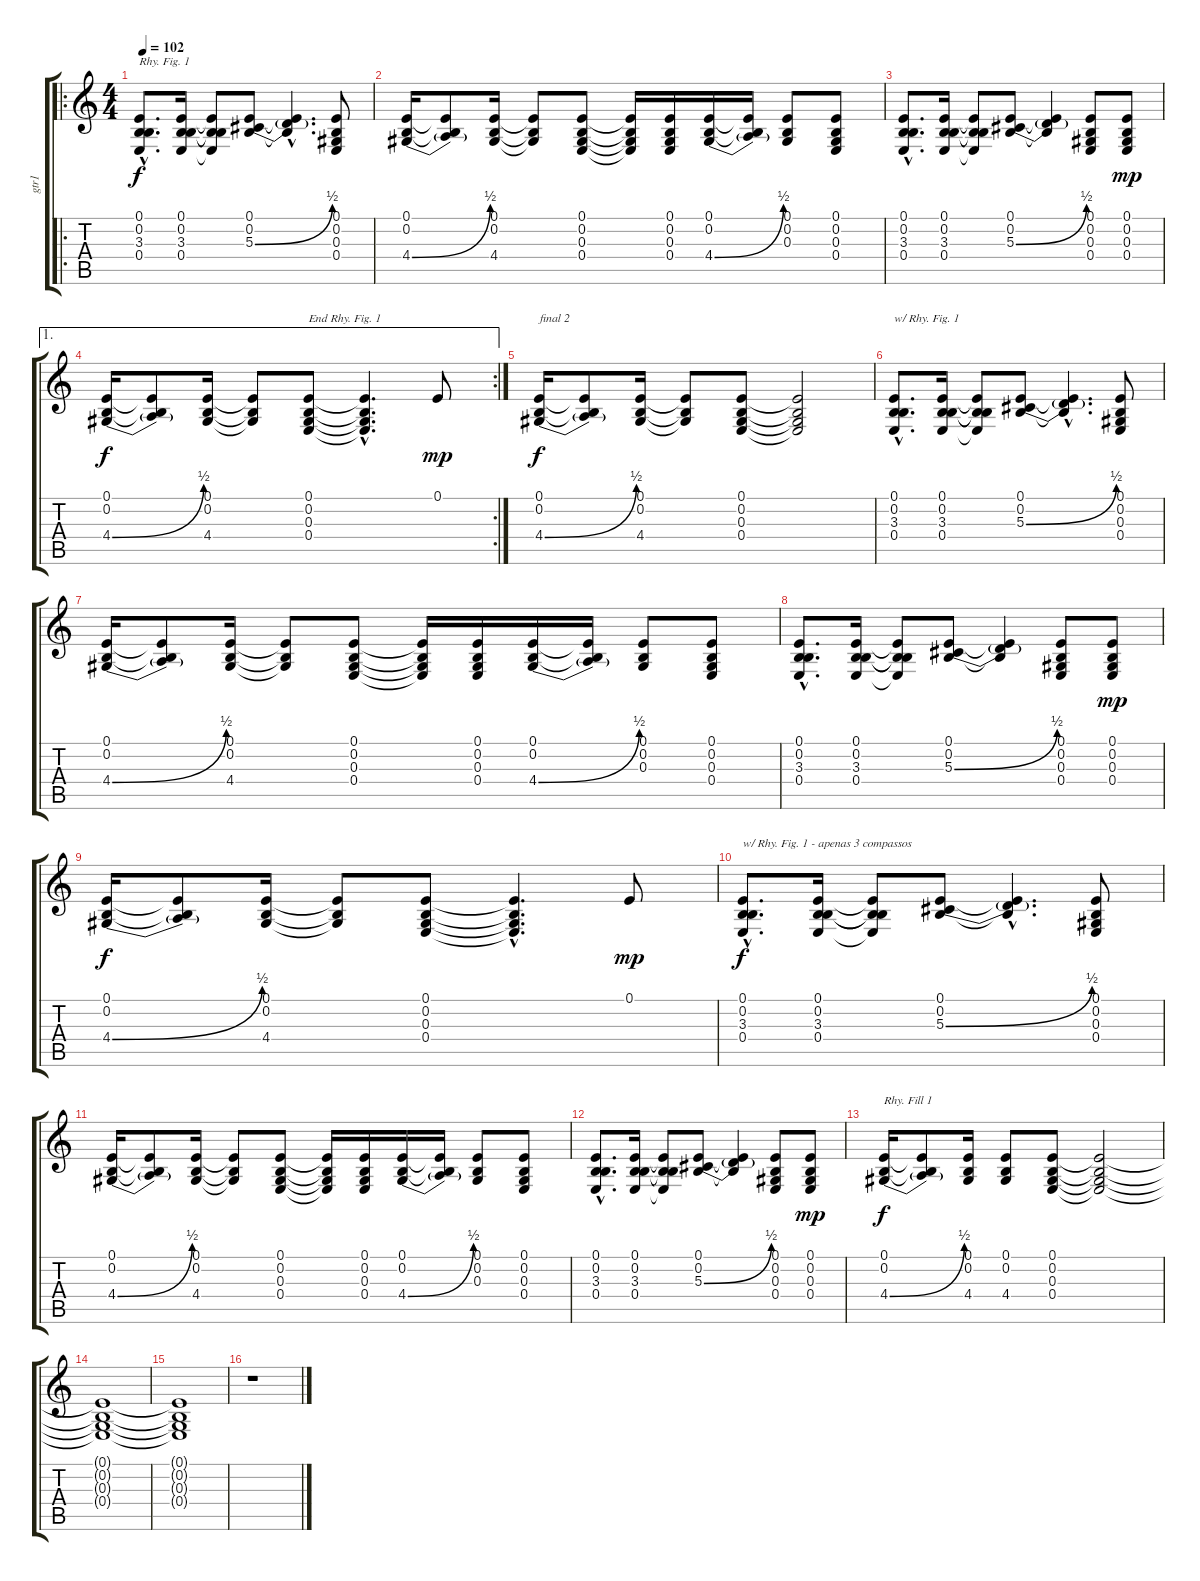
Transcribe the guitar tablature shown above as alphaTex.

\track ("gtr1" "gtr1") {instrument sitar}
\staff {score tabs}
\tuning (E4 B3 Ab3 E3 B2 E2) {hide}
\ro
\ts (4 4)
\tempo 102
\clef g2
\ks c
(0.1{hac} 0.2{hac} 3.3{hac} 0.4{hac}).8{d txt "Rhy. Fig. 1" dy f instrument sitar} (0.1 0.2 3.3 0.4).16 (0.1{t} 0.2{t} 3.3{t} 0.4{t}).8 (0.1 0.2 5.3{be (bend 0 0 60 2)}).8 (0.1{hac t} 0.2{hac t} 5.3{hac t}).4{d} (0.1 0.2 0.3 0.4).8 |
(0.1 0.2 4.4{be (bend 0 0 60 2)}).16 (0.1{t} 0.2{t} 4.4{t}).8 (0.1 0.2 4.4).16 (0.1{t} 0.2{t} 4.4{t}).8 (0.1 0.2 0.3 0.4).8 (0.1{t} 0.2{t} 0.3{t} 0.4{t}).16 (0.1 0.2 0.3 0.4).16 (0.1 0.2 4.4{be (bend 0 0 60 2)}).16 (0.1{t} 0.2{t} 4.4{t}).16 (0.1 0.2 0.3).8 (0.1 0.2 0.3 0.4).8 |
(0.1{hac} 0.2{hac} 3.3{hac} 0.4{hac}).8{d} (0.1 0.2 3.3 0.4).16 (0.1{t} 0.2{t} 3.3{t} 0.4{t}).8 (0.1 0.2 5.3{be (bend 0 0 60 2)}).8 (0.1{t} 0.2{t} 5.3{t}).4 (0.1 0.2 0.3 0.4).8 (0.1 0.2 0.3 0.4).8{dy mp} |
\ae 1
\rc 2
(0.1 0.2 4.4{be (bend 0 0 60 2)}).16{dy f} (0.1{t} 0.2{t} 4.4{t}).8 (0.1 0.2 4.4).16 (0.1{t} 0.2{t} 4.4{t}).8 (0.1 0.2 0.3 0.4).8{txt "End Rhy. Fig. 1"} (0.1{hac t} 0.2{hac t} 0.3{hac t} 0.4{hac t}).4{d} 0.1.8{dy mp} |
(0.1 0.2 4.4{be (bend 0 0 60 2)}).16{txt "final 2" dy f} (0.1{t} 0.2{t} 4.4{t}).8 (0.1 0.2 4.4).16 (0.1{t} 0.2{t} 4.4{t}).8 (0.1 0.2 0.3 0.4).8 (0.1{t} 0.2{t} 0.3{t} 0.4{t}).2 |
(0.1{hac} 0.2{hac} 3.3{hac} 0.4{hac}).8{d txt "w/ Rhy. Fig. 1"} (0.1 0.2 3.3 0.4).16 (0.1{t} 0.2{t} 3.3{t} 0.4{t}).8 (0.1 0.2 5.3{be (bend 0 0 60 2)}).8 (0.1{hac t} 0.2{hac t} 5.3{hac t}).4{d} (0.1 0.2 0.3 0.4).8 |
(0.1 0.2 4.4{be (bend 0 0 60 2)}).16 (0.1{t} 0.2{t} 4.4{t}).8 (0.1 0.2 4.4).16 (0.1{t} 0.2{t} 4.4{t}).8 (0.1 0.2 0.3 0.4).8 (0.1{t} 0.2{t} 0.3{t} 0.4{t}).16 (0.1 0.2 0.3 0.4).16 (0.1 0.2 4.4{be (bend 0 0 60 2)}).16 (0.1{t} 0.2{t} 4.4{t}).16 (0.1 0.2 0.3).8 (0.1 0.2 0.3 0.4).8 |
(0.1{hac} 0.2{hac} 3.3{hac} 0.4{hac}).8{d} (0.1 0.2 3.3 0.4).16 (0.1{t} 0.2{t} 3.3{t} 0.4{t}).8 (0.1 0.2 5.3{be (bend 0 0 60 2)}).8 (0.1{t} 0.2{t} 5.3{t}).4 (0.1 0.2 0.3 0.4).8 (0.1 0.2 0.3 0.4).8{dy mp} |
(0.1 0.2 4.4{be (bend 0 0 60 2)}).16{dy f} (0.1{t} 0.2{t} 4.4{t}).8 (0.1 0.2 4.4).16 (0.1{t} 0.2{t} 4.4{t}).8 (0.1 0.2 0.3 0.4).8 (0.1{hac t} 0.2{hac t} 0.3{hac t} 0.4{hac t}).4{d} 0.1.8{dy mp} |
(0.1{hac} 0.2{hac} 3.3{hac} 0.4{hac}).8{d txt "w/ Rhy. Fig. 1 - apenas 3 compassos" dy f} (0.1 0.2 3.3 0.4).16 (0.1{t} 0.2{t} 3.3{t} 0.4{t}).8 (0.1 0.2 5.3{be (bend 0 0 60 2)}).8 (0.1{hac t} 0.2{hac t} 5.3{hac t}).4{d} (0.1 0.2 0.3 0.4).8 |
(0.1 0.2 4.4{be (bend 0 0 60 2)}).16 (0.1{t} 0.2{t} 4.4{t}).8 (0.1 0.2 4.4).16 (0.1{t} 0.2{t} 4.4{t}).8 (0.1 0.2 0.3 0.4).8 (0.1{t} 0.2{t} 0.3{t} 0.4{t}).16 (0.1 0.2 0.3 0.4).16 (0.1 0.2 4.4{be (bend 0 0 60 2)}).16 (0.1{t} 0.2{t} 4.4{t}).16 (0.1 0.2 0.3).8 (0.1 0.2 0.3 0.4).8 |
(0.1{hac} 0.2{hac} 3.3{hac} 0.4{hac}).8{d} (0.1 0.2 3.3 0.4).16 (0.1{t} 0.2{t} 3.3{t} 0.4{t}).8 (0.1 0.2 5.3{be (bend 0 0 60 2)}).8 (0.1{t} 0.2{t} 5.3{t}).4 (0.1 0.2 0.3 0.4).8 (0.1 0.2 0.3 0.4).8{dy mp} |
(0.1 0.2 4.4{be (bend 0 0 60 2)}).16{txt "Rhy. Fill 1" dy f} (0.1{t} 0.2{t} 4.4{t}).8 (0.1 0.2 4.4).16 (0.1 0.2 4.4).8 (0.1 0.2 0.3 0.4).8 (0.1{t} 0.2{t} 0.3{t} 0.4{t}).2 |
(0.1{t} 0.2{t} 0.3{t} 0.4{t}).1 |
(0.1{t} 0.2{t} 0.3{t} 0.4{t}).1 |
r.1
